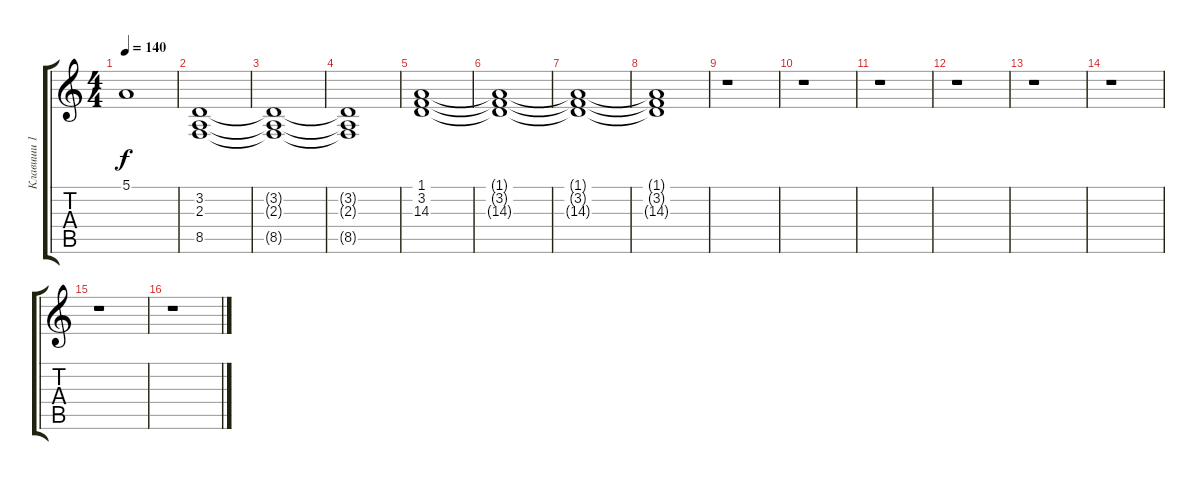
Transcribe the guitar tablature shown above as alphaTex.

\track ("Клавиши 1" "Клавиши 1") {instrument choiraahs}
\staff {score tabs}
\tuning (E4 B3 G3 D3 A2 E2) {hide}
\ts (4 4)
\tempo 140
\clef g2
\ks c
5.1.1{dy f} |
(3.2 2.3 8.5).1 |
(3.2{t} 2.3{t} 8.5{t}).1 |
(3.2{t} 2.3{t} 8.5{t}).1 |
(1.1 3.2 14.3).1 |
(1.1{t} 3.2{t} 14.3{t}).1{volume 2} |
(1.1{t} 3.2{t} 14.3{t}).1 |
(1.1{t} 3.2{t} 14.3{t}).1 |
r.1 |
r.1 |
r.1 |
r.1 |
r.1 |
r.1 |
r.1 |
r.1
